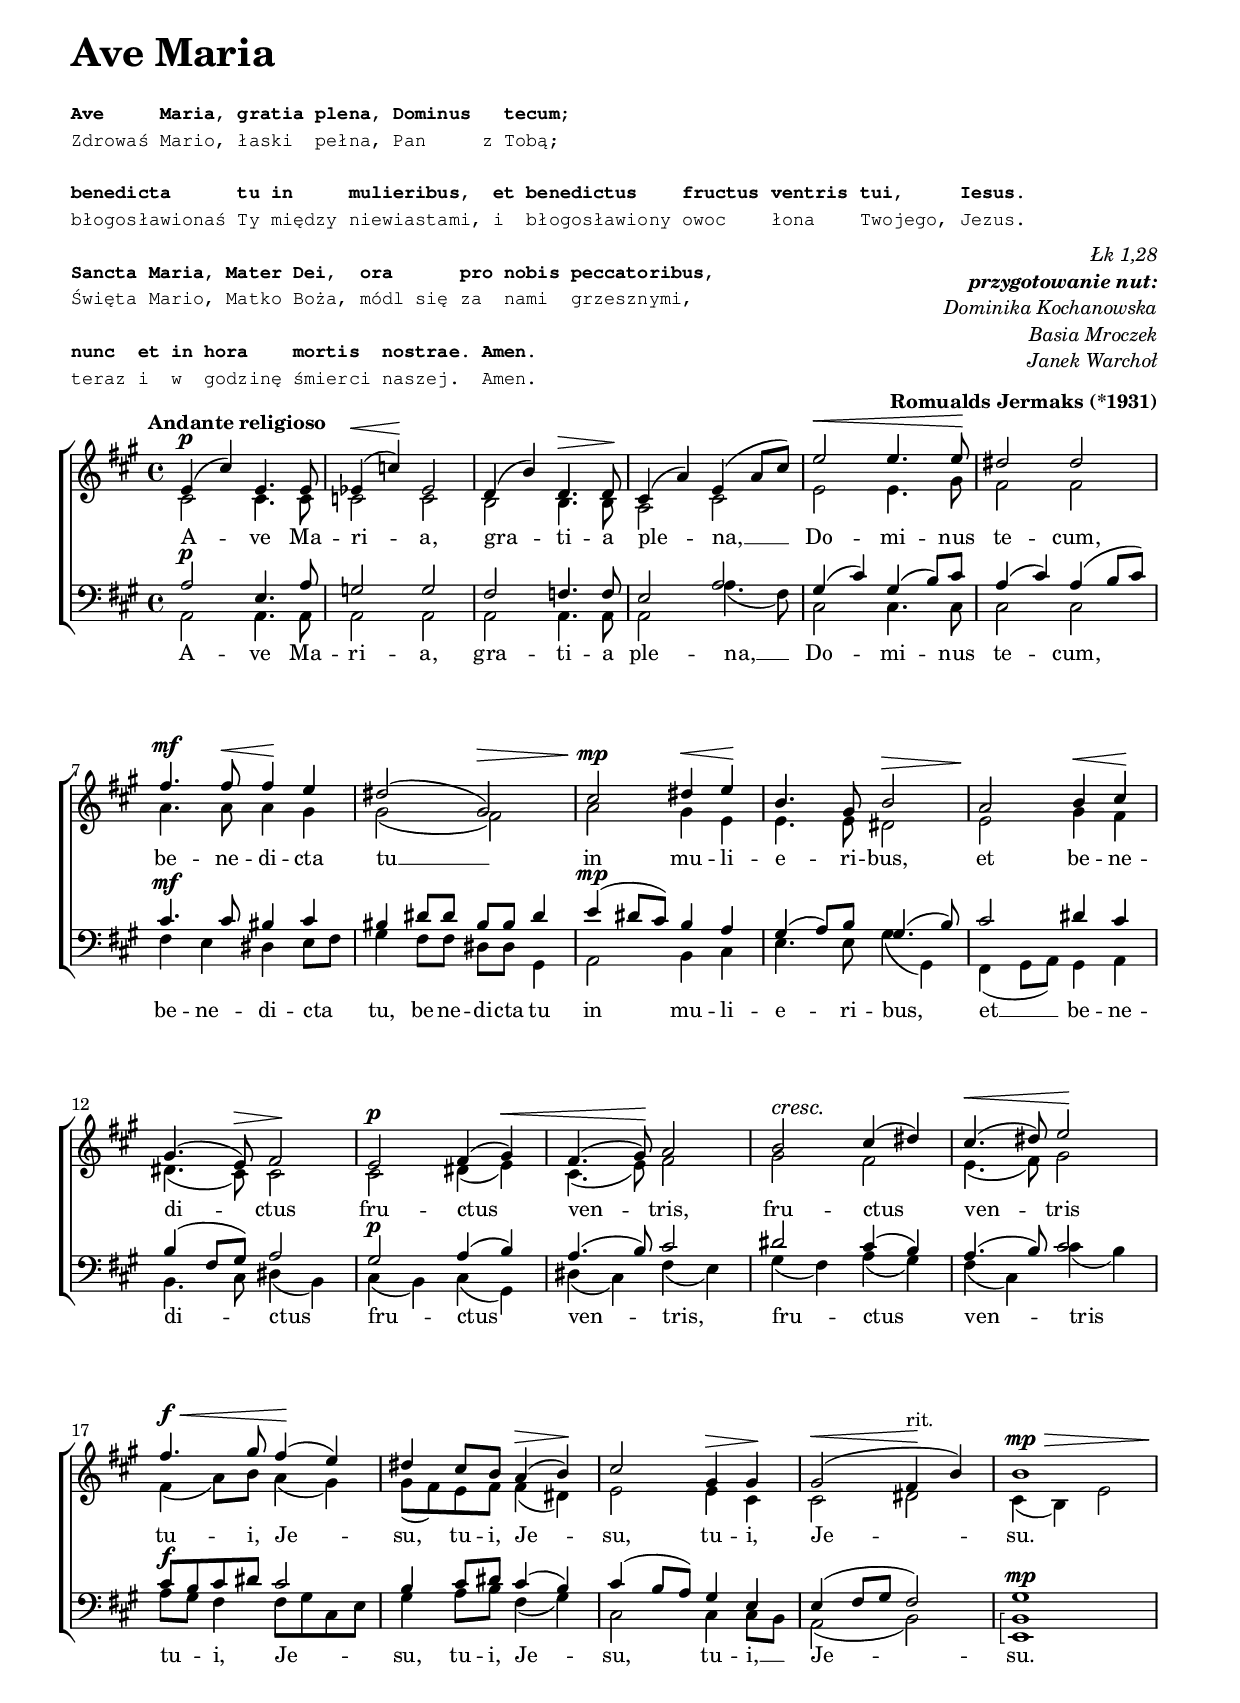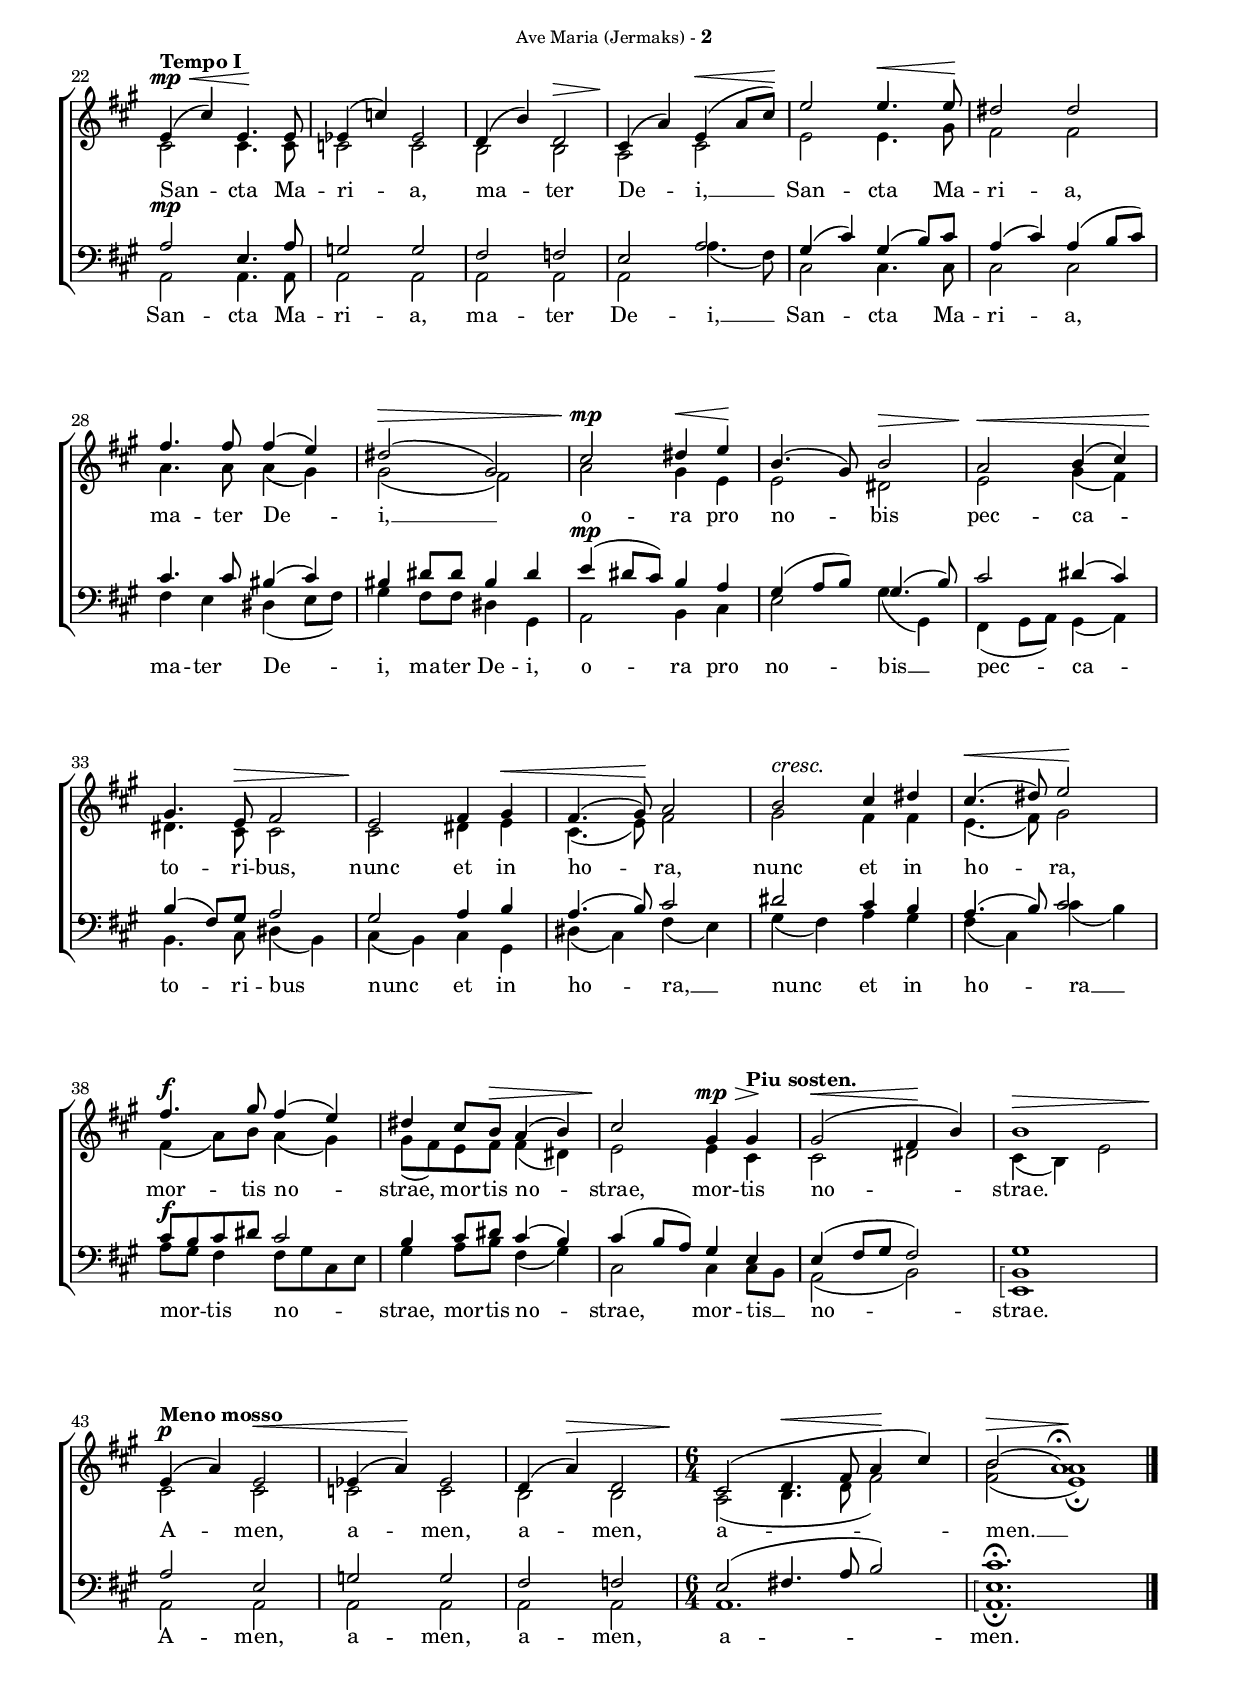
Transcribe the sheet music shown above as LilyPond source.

\version "2.17.2"
#(set-global-staff-size 17)

\paper {
  indent = 0 \mm
  left-margin = 12 \mm
  right-margin = 14 \mm
  top-markup-spacing #'basic-distance = 5
  %markup-system-spacing #'basic-distance = 40
  %page-count =
  system-count = 9
  oddHeaderMarkup = \markup \small \fill-line {
  \line {
    \on-the-fly #not-first-page \fromproperty #'header:title
    \on-the-fly #not-first-page \concat {
      "(" \fromproperty #'header:kompozytor-krotki ")"
    }
    \on-the-fly #not-first-page "-"
    \on-the-fly #print-page-number-check-first \normalsize \bold \fromproperty #'page:page-number-string
  }
}

evenHeaderMarkup = \markup \small \fill-line {
  \line {
    \on-the-fly #not-first-page \fromproperty #'header:title
    \on-the-fly #not-first-page \concat {
      "(" \fromproperty #'header:kompozytor-krotki ")"
    }
    \on-the-fly #not-first-page "-"
    \on-the-fly #print-page-number-check-first \normalsize \bold \fromproperty #'page:page-number-string
  }
}

oddFooterMarkup = \markup {
  \column {
    \fill-line {
      %% Tagline header field only on last page.
      \on-the-fly #last-page \tiny \fromproperty #'header:tagline
    }
  }
}

bookTitleMarkup = \markup {
  \fill-line \general-align #Y #-1 {
    \column {
      \fromproperty #'header:dedication
      \line {
        \bold \huge \magnify #2 \fromproperty #'header:title
        \hspace #1.5
        \bold \large \magnify #1.4 \fromproperty #'header:subtitle
        \hspace #1
        \bold \fromproperty #'header:subsubtitle
      }
      \fromproperty #'header:tlumaczenie
    }
    \right-column {
      \italic \fromproperty #'header:adres-biblijny
      \italic \fromproperty #'header:przygotowanie-nut
      \bold \fromproperty #'header:composer
      \bold \fromproperty #'header:arranger
      \bold \fromproperty #'header:poet
    }
  }
}

}

\header {
  title = "Ave Maria"
  composer = "Romualds Jermaks (*1931)"
  adres-biblijny = "Łk 1,28"
  kompozytor-krotki = "Jermaks"
  przygotowanie-nut = \markup \right-column {
    \bold "przygotowanie nut:"
    "Dominika Kochanowska"
    "Basia Mroczek"
    "Janek Warchoł"
    " "
  }
  tlumaczenie = \markup \scale #'(0.95 . 1) \typewriter \column {
    " "
    \bold
    "Ave     Maria, gratia plena, Dominus   tecum;"
    "Zdrowaś Mario, łaski  pełna, Pan     z Tobą;"
    " "
    \bold
    "benedicta      tu in     mulieribus,  et benedictus    fructus ventris tui,     Iesus."
    "błogosławionaś Ty między niewiastami, i  błogosławiony owoc    łona    Twojego, Jezus."
    " "
    \bold
    "Sancta Maria, Mater Dei,  ora      pro nobis peccatoribus,"
    "Święta Mario, Matko Boża, módl się za  nami  grzesznymi,"
    " "
    \bold
    "nunc  et in hora    mortis  nostrae. Amen."
    "teraz i  w  godzinę śmierci naszej.  Amen."
    " "
  }
}

\version "2.16.1"

sopran = {
  \dynamicUp
  \tupletUp
  \clef treble

  \key a \major
  \time 4/4
  \voiceOne


  %partia sopranów
  \tempo "Andante religioso"
  e'4(^\p \melisma cis'') \melismaEnd e'4. e'8
  es'4 ( ^\< \melisma c'' )^\! \melismaEnd es'2
  d'4 ( \melisma b' )\melismaEnd d'4. ^\> d'8 ^\!
  cis'4 ( \melisma a' ) \melismaEnd  e' ( \melisma a'8 cis'') \melismaEnd
  e''2 ^\< e''4. e''8 ^\!
  dis''2 dis''
  fis''4. ^\mf fis''8 ^\< fis''4 ^\! e''
  dis''2 ( \melisma gis' ^\>)\melismaEnd
  cis'' ^\! ^\mp dis''4 ^\< e'' ^\!
  b'4. gis'8 b'2 ^\>
  a'2 ^\! b'4 ^\< cis'' ^\!
  gis'4. (\melisma e'8 ^\> )\melismaEnd fis'2 ^\!
  e'2 ^\p fis'4 (\melisma gis' ^\<)\melismaEnd
  fis'4. (\melisma gis'8^\!) \melismaEnd a'2
  b' ^\cresc cis''4 (\melisma dis'' ) \melismaEnd
  cis''4. (^\<\melisma dis''8) \melismaEnd e''2 ^\!
  fis''4. ^\f ^\<   gis''8  fis''4 ( ^\! \melisma e'')\melismaEnd
  dis''  cis''8 b' a'4( ^\>\melisma b' ^\!) \melismaEnd
  cis''2 gis'4 ^\> gis' ^\!
  gis'2 ( ^\< \melisma fis'4 ^\! ^"rit." b'  ) \melismaEnd
  b'1^\> ^\mp   % tutaj znaki dynamiczne rzeba poprawić bo nie sa dokładnie w tym miejscu co być powinny
  \tempo "Tempo I"
  e'4 (^\! ^\mp ^\< \melisma cis'' ) \melismaEnd e'4. ^\! e'8
  es'4 (\melisma c'') \melismaEnd es'2
  d'4 (\melisma b') \melismaEnd d'2 ^\>
  cis'4 ( ^\! \melisma  a' ) \melismaEnd e' (^\< \melisma  a'8 cis'' ^\! ) \melismaEnd
  e''2 e''4. ^\< e''8 ^\!
  dis''2 dis''
  fis''4. fis''8 fis''4 (\melisma e'') \melismaEnd
  dis''2  (^\> \melisma gis' ) \melismaEnd % od połowy taktu widełki
  cis'' ^\mp ^\! dis''4 ^\< e'' ^\!
  b'4. (\melisma gis'8) \melismaEnd b'2 ^\>
  a' ^\! ^\< b'4 (\melisma cis'') \melismaEnd
  gis'4. ^\! e'8 ^\> fis'2
  e' ^\! fis'4 gis' ^\<
  fis'4. ( \melisma   gis'8^\!) \melismaEnd a'2 % znów widełki
  b'2 ^\cresc cis''4 dis''4
  cis''4. (^\< \melisma dis''8 ) \melismaEnd e''2 ^\!
  fis''4. ^\f gis''8 fis''4 (\melisma e'')\melismaEnd
  dis'' cis''8 b' ^\> a'4 (\melisma b') \melismaEnd
  cis''2 ^\! gis'4 ^\>  ^\mp \tempo "Piu sosten." gis'4 ^\! % poprawić umiejscowienie znaków dynamicznych
  gis'2 (^\< \melisma fis'4 ^\! b') \melismaEnd
  b'1  ^\>
  \tempo "Meno mosso"  e'4 (^\p  a' ) \melismaEnd e'2 ^\<
  es'4 (\melisma a' ^\!) \melismaEnd es'2
  d'4 (\melisma a') ^\> \melismaEnd d'2
  \time 6/4 cis'2 ^\! ( \melisma d'4. ^\< fis'8  a'4 ^\! cis''4) \melismaEnd
  % w orginale chyba bład bo nie mozna sie doliczyc nutek --Dominika
  % Zuzia powiedziała, że pierwsza nuta powinna być półnutą --Janek
  b'2 (^\> \melisma a'1 ^\! \fermata )\melismaEnd \bar "|." %położenie fermaty jak dla s2 , trzeba dodać ostatni dzwiek s1
}

soprantekst = \lyricmode {
  A -- ve Ma -- ri -- a, gra -- ti -- a ple -- na, __
  Do -- mi -- nus te -- cum,
  be -- ne -- di -- cta tu __
  in mu -- li -- e -- ri -- bus,
  et be -- ne -- di -- ctus fru -- ctus
  ven -- tris, fru -- ctus ven -- tris
  tu -- i, Je -- su, tu -- i,
  Je -- su, tu -- i, Je -- su.
  San -- cta Ma -- ri -- a,
  ma -- ter De -- i, __
  San -- cta Ma -- ri -- a,
  ma -- ter De -- i, __
  o -- ra pro no -- bis
  pec -- ca -- to -- ri -- bus,
  nunc et in ho -- ra,
  nunc et in ho -- ra,
  mor -- tis no -- strae,
  mor -- tis no -- strae,
  mor -- tis no -- strae.
  A -- men, a -- men,
  a -- men, a -- men. __
}

\version "2.16.1"

alt = {
  \dynamicUp
  \tupletUp
  \clef treble
  \key a \major
  \time 4/4
  \voiceTwo
  \override Hairpin #'stencil = ##f
  \override DynamicText #'stencil = ##f
  \override DynamicTextSpanner #'stencil = ##f
  \override TextScript #'stencil = ##f
  \set Timing.beamExceptions = #'()

  % oznaczenia dynamiczne w parti sopranu
  cis'2 cis'4. cis'8
  c'2 c'
  b b4. b8
  a2 cis'
  e' e'4. gis'8
  fis'2 fis'
  a'4. a'8 a'4 gis'
  gis'2 (\melisma fis' )\melismaEnd
  a' gis'4 e'
  e'4. e'8 dis'2
  e' gis'4 fis'4
  dis'4. (\melisma cis'8) \melismaEnd cis'2 % w tym taskcie pozwoliłam sobie na własna korekte tekstu i wstawienie łuku co jest logiczne
  cis' dis'4 (\melisma e' ) \melismaEnd
  cis'4. ( \melisma e'8 ) \melismaEnd fis'2
  gis' fis'
  e'4. ( \melisma fis'8 ) \melismaEnd gis'2
  fis'4 ( \melisma a'8 ) \melismaEnd b' a'4 (\melisma gis' ) \melismaEnd
  gis'8( \melisma fis') \melismaEnd e' fis' fis'4 (\melisma dis' ) \melismaEnd
  e'2 e'4 cis'
  cis'2 dis'
  cis'4 ( \melisma b ) \melismaEnd e'2
  cis' cis'4. cis'8
  c'2 c'
  b b
  a cis'
  e' e'4. gis'8
  fis'2 fis'
  a'4. a'8 a'4 (\melisma gis' ) \melismaEnd
  gis'2 ( \melisma fis' ) \melismaEnd
  a' gis'4 e'4
  e'2 dis'
  e' gis'4 (\melisma fis' ) \melismaEnd
  dis'4. cis'8 cis'2
  cis' dis'4 e'
  cis'4. (\melisma e'8 ) \melismaEnd fis'2
  gis' fis'4 fis'
  e'4. (\melisma fis'8 ) \melismaEnd gis'2
  fis'4 (\melisma a'8 ) \melismaEnd b'  a'4 ( \melisma gis' ) \melismaEnd
  gis'8 (\melisma fis'8) \melismaEnd e' fis' fis'4 ( \melisma dis' ) \melismaEnd
  e'2 e'4 cis'
  cis'2 dis'
  cis'4 ( \melisma b )\melismaEnd e'2
  cis'2 cis'
  c' c'
  b b
  \time 6/4 a2 (\melisma b4. d'8 fis'2) \melismaEnd
  % w orginale chyba bład bo nie mozna sie doliczyc nutek --Dominika
  % Zuzia powiedziała, że pierwsza nuta powinna być półnutą --Janek
  <<
    { b'2 (^\> \melisma a'1 ^\! \fermata )\melismaEnd }
    { fis'2 (\melisma e'1\fermata  )  \melismaEnd }
  >>
  \bar "|."
}

alttekst = \lyricmode {
  A -- ve Ma -- ri -- a, gra -- ti -- a ple -- na, __
  Do -- mi -- nus te -- cum,
  be -- ne -- di -- cta tu __
  in mu -- li -- e -- ri -- bus,
  et be -- ne -- di -- ctus fru -- ctus
  ven -- tris, fru -- ctus ven -- tris
  tu -- i, Je -- su, __ tu -- i,
  Je -- su, tu -- i, Je -- su, Je -- su.
  San -- cta Ma -- ri -- a,
  ma -- ter De -- i, __
  San -- cta Ma -- ri -- a,
  ma -- ter De -- i, __
  o -- ra pro no -- bis
  pec -- ca -- to -- ri -- bus,
  nunc et in ho -- ra,
  nunc et in ho -- ra,
  mor -- tis no -- strae,
  mor -- tis no -- strae,
  mor -- tis no -- strae,
  no -- strae.
  A -- men, a -- men,
  a -- men, a -- men. __
}

\version "2.16.1"

tenor = \relative f {
  \dynamicUp
  \tupletUp
  \clef "treble_8"
  %\clef bass
  % podaj tonację, na przykład \key g \minor
  \key a \major
  % podaj metrum, na przykład \time 4/4
  \time 4/4
  % wpisz nuty:
  \voiceOne

  % Prawdopodobnie należałoby przenieść część
  % (całość?) dynamiki z górnej pięciolinii, ale nie
  % jestem tego pewna, więc umieszczam tylko
  % tę szczątkową z dolnej.

  a2\p e4. a8
  g2 g
  fis f4. f8
  e2 a
  gis4( cis) gis( b8) cis
  a4( cis) a( b8 cis)
  cis4.\mf cis8 bis4 cis
  bis dis8 dis bis bis dis4
  e\mp( dis8 cis) b4 a
  gis(a8) b gis4.( b8)

  % takt 11.
  cis2 dis4 cis
  b( fis8 gis) a2
  gis\p a4( b)
  a4.( b8) cis2
  dis cis4( b)
  a4.( b8) cis2
  cis8\f\melisma b cis\melismaEnd dis cis2
  b4 cis8 dis cis4( b)
  cis( b8 a) gis4 e
  e( fis8 gis fis2)
  gis1\mp

  % takt 22.
  a2\mp e4. a8
  g2 g
  fis f
  e2 a
  gis4(cis) gis( b8) cis
  a4(cis) a( b8 cis)
  cis4. cis8 bis4( cis)
  bis dis8 dis bis4 dis
  e\mp(dis8 cis) b4 a
  gis( a8 b) gis4.( b8)

  % takt 32.
  cis2 dis4( cis)
  b4( fis8) gis a2
  gis a4 b
  a4.( b8) cis2
  dis cis4 b
  a4.( b8) cis2
  cis8\f\melisma b cis\melismaEnd dis cis2
  b4 cis8 dis cis4( b)
  cis( b8 a) gis4 e
  e( fis8 gis fis2)
  gis1

  % takt 42.
  a2 e
  g g
  fis f
  \time 6/4
  e2( fis!4. a8 b2)
  % w orginale chyba bład bo nie mozna sie doliczyc nutek --Dominika
  % Zuzia powiedziała, że pierwsza nuta powinna być półnutą --Janek
  cis1.\fermata \bar "|."

}
tenortext = \lyricmode {
  % wyrzuciłam przedłużenie ostatniej sylaby (__)
  % w przypadkach, gdy odnosiło się do basa.

  A -- ve Ma -- ri -- a, gra -- ti -- a ple -- na,
  Do -- mi -- nus te -- cum, __
  be -- ne -- di -- cta tu,
  be -- ne -- di -- cta tu
  in __ mu -- li -- e -- ri -- bus, __
  et be -- ne -- di -- ctus fru -- ctus
  ven -- tris, fru -- ctus __ ven -- tris
  tu -- i, Je -- su, tu -- i,
  Je -- su, __ tu -- i, Je -- su.

  % takt 22.
  San -- cta Ma -- ri -- a,
  ma -- ter De -- i,
  San -- cta __ Ma -- ri -- a, __
  ma -- ter De -- i, ma -- ter De -- i,
  o -- ra pro no -- bis __
  pec -- ca -- to -- ri -- bus,
  nunc et in ho -- ra,
  nunc et in ho -- ra
  mor -- tis no -- strae,
  mor -- tis no -- strae, __
  mor -- tis no -- strae.
  A -- men, a -- men,
  a -- men, a -- men.

}

\version "2.16.1"

bas = \relative f {
  \dynamicUp
  \tupletUp
  \clef bass
  % podaj tonację, na przykład \key g \minor
  \key a \major
  % podaj metrum, na przykład \time 4/4
  \time 4/4
  % wpisz nuty:
  \voiceTwo
  \override Hairpin #'stencil = ##f
  \override DynamicText #'stencil = ##f
  \override DynamicTextSpanner #'stencil = ##f
  \override TextScript #'stencil = ##f

  % Prawdopodobnie należałoby przenieść część
  % (całość?) dynamiki z górnej pięciolinii, ale nie
  % jestem tego pewna, więc umieszczam tylko
  % tę szczątkową z dolnej.

  a,2\p a4. a8
  a2 a
  a a4. a8
  a2 a'4.( fis8)
  cis2 cis4. cis8
  cis2 cis
  fis4\mf e dis e8\melisma fis\melismaEnd
  gis4 fis8 fis dis dis gis,4
  a2\mp b4 cis
  e4. e8 gis4( gis,)

  % takt 11.
  fis( gis8 a) gis4 a
  b4.\melisma cis8\melismaEnd dis4( b)
  cis\p( b) cis( gis)
  dis'( cis) fis( e)
  gis( fis) a( gis)
  fis( cis) cis'( b)
  a8\f\melisma gis\melismaEnd fis4 fis8\melisma gis cis, e\melismaEnd
  gis4 a8 b fis4( gis)
  cis,2 cis4 cis8\melisma b\melismaEnd
  a2( b)
  \once \override Arpeggio #'stencil =
  #ly:arpeggio::brew-chord-bracket
  <e, b'>1\mp \arpeggio

  % takt 22.
  a2\mp a4. a8
  a2 a
  a a
  a2 a'4.( fis8)
  cis2 cis4. cis8
  cis2 cis
  fis4 e dis( e8 fis)
  gis4 fis8 fis dis4 gis,4
  a2\mp b4 cis
  e2 gis4( gis,)

  % takt 32.
  fis( gis8 a) gis4( a)
  b4. cis8 dis4( b)
  cis( b) cis gis
  dis'( cis) fis( e)
  gis( fis) a gis
  fis( cis) cis'( b)
  a8\f\melisma gis\melismaEnd fis4 fis8\melisma gis cis, e\melismaEnd
  gis4 a8 b fis4( gis)
  cis,2 cis4 cis8\melisma b\melismaEnd
  a2( b)
  \once \override Arpeggio #'stencil =
  #ly:arpeggio::brew-chord-bracket
  <e, b'>1\arpeggio

  % takt 42.
  a2 a
  a a
  a a
  \time 6/4
  a1.
  \once \override Arpeggio #'stencil =
  #ly:arpeggio::brew-chord-bracket
  <a e'>\arpeggio \fermata \bar "|."

}

bastekst = \lyricmode {
  % wyrzuciłam przedłużenie ostatniej sylaby (__)
  % w przypadkach, gdy odnosiło się do tenora.

  A -- ve Ma -- ri -- a, gra -- ti -- a ple -- na, __
  Do -- mi -- nus te -- cum,
  be -- ne -- di -- cta tu,
  be -- ne -- di -- cta tu
  in mu -- li -- e -- ri -- bus,
  et __ be -- ne -- di -- ctus fru -- ctus
  ven -- tris, fru -- ctus ven -- tris
  tu -- i, Je -- su, tu -- i,
  Je -- su, tu -- i, __ Je -- su.

  % takt 22.
  San -- cta Ma -- ri -- a,
  ma -- ter De -- i, __
  San -- cta Ma -- ri -- a,
  ma -- ter De -- i, ma -- ter De -- i,
  o -- ra pro no -- bis __
  pec -- ca -- to -- ri -- bus
  nunc et in ho -- ra, __
  nunc et in ho -- ra __
  mor -- tis no -- strae,
  \tweak #'X-offset #-1.2 mor -- \tweak #'X-offset #-0.5 tis no -- strae,
  mor -- tis __ no -- strae.
  A -- men, a -- men,
  a -- men, a -- men.

}


\score {
  \new ChoirStaff <<
    \new Staff = panie <<
      \new Voice = sopran {
        \sopran
      }
      \new Voice = alt {
        \alt
      }
    >>
    \new Lyrics \lyricsto sopran \soprantekst
    \new Staff = panowie <<
      \new Voice = tenor {
        \tenor
      }
      \new Voice = bas {
        \bas
      }
    >>
    \new Lyrics \lyricsto bas \bastekst
  >>

  % blok \layout zawiera ogólne ustawienia stylu
  \layout {
    \compressFullBarRests
    %\set Score.tempoHideNote = ##t

    \override Lyrics.VerticalAxisGroup
    #'nonstaff-unrelatedstaff-spacing #'padding = #0.5

    \override Score.BarNumber #'break-visibility = #'#(#f #f #t)
    \override DynamicTextSpanner #'style = #'none

    \override Score.BarNumber #'self-alignment-X =
    #(lambda (grob)
       (let ((break-dir (ly:item-break-dir grob)))
         (set! (ly:grob-property grob 'self-alignment-X)
               (if (= break-dir RIGHT)
                   1
                   0))))

    \override Score.BarNumber #'stencil =
    #(lambda (grob)
       (let ((break-dir (ly:item-break-dir grob)))
         (set! (ly:grob-property grob 'font-size)
               (if (= break-dir RIGHT)
                   -1
                   -3))
         (ly:text-interface::print grob)))
  }
}
